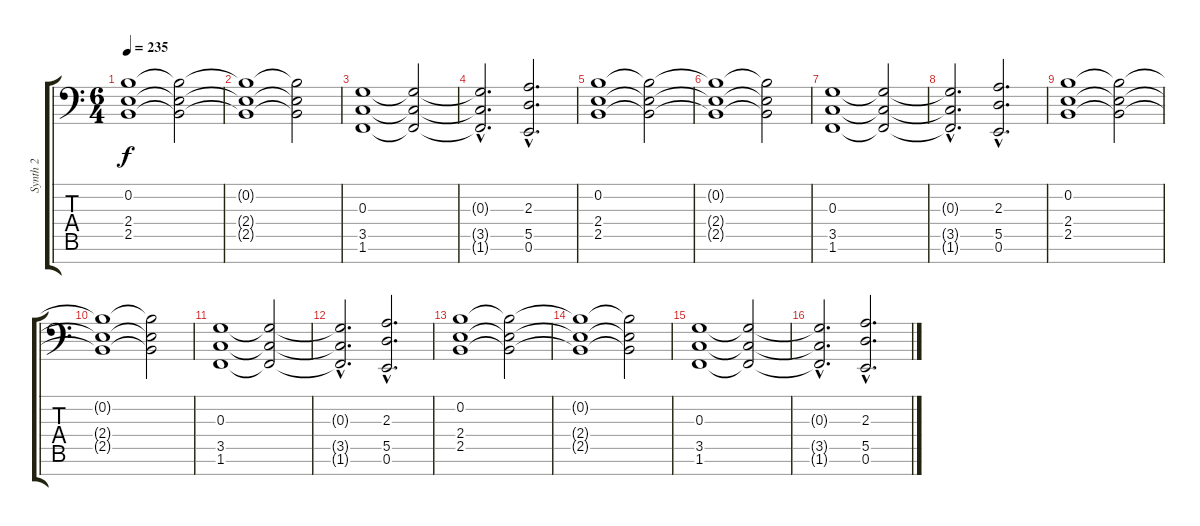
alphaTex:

\track ("Synth 2" "Synth 2") {instrument choiraahs}
\staff {score tabs}
\tuning (E4 B3 G3 D3 A2 E2 C-1) {hide}
\ts (6 4)
\tempo 235
\clef f4
\ks c
(0.2 2.4 2.5).1{dy f} (0.2{t} 2.4{t} 2.5{t}).2 |
(0.2{t} 2.4{t} 2.5{t}).1 (0.2{t} 2.4{t} 2.5{t}).2 |
(0.3 3.5 1.6).1 (0.3{t} 3.5{t} 1.6{t}).2 |
(0.3{hac t} 3.5{hac t} 1.6{hac t}).2{d} (2.3{hac} 5.5{hac} 0.6{hac}).2{d} |
(0.2 2.4 2.5).1 (0.2{t} 2.4{t} 2.5{t}).2 |
(0.2{t} 2.4{t} 2.5{t}).1 (0.2{t} 2.4{t} 2.5{t}).2 |
(0.3 3.5 1.6).1 (0.3{t} 3.5{t} 1.6{t}).2 |
(0.3{hac t} 3.5{hac t} 1.6{hac t}).2{d} (2.3{hac} 5.5{hac} 0.6{hac}).2{d} |
(0.2 2.4 2.5).1 (0.2{t} 2.4{t} 2.5{t}).2 |
(0.2{t} 2.4{t} 2.5{t}).1 (0.2{t} 2.4{t} 2.5{t}).2 |
(0.3 3.5 1.6).1 (0.3{t} 3.5{t} 1.6{t}).2 |
(0.3{hac t} 3.5{hac t} 1.6{hac t}).2{d} (2.3{hac} 5.5{hac} 0.6{hac}).2{d} |
(0.2 2.4 2.5).1 (0.2{t} 2.4{t} 2.5{t}).2 |
(0.2{t} 2.4{t} 2.5{t}).1 (0.2{t} 2.4{t} 2.5{t}).2 |
(0.3 3.5 1.6).1 (0.3{t} 3.5{t} 1.6{t}).2 |
(0.3{hac t} 3.5{hac t} 1.6{hac t}).2{d} (2.3{hac} 5.5{hac} 0.6{hac}).2{d}
